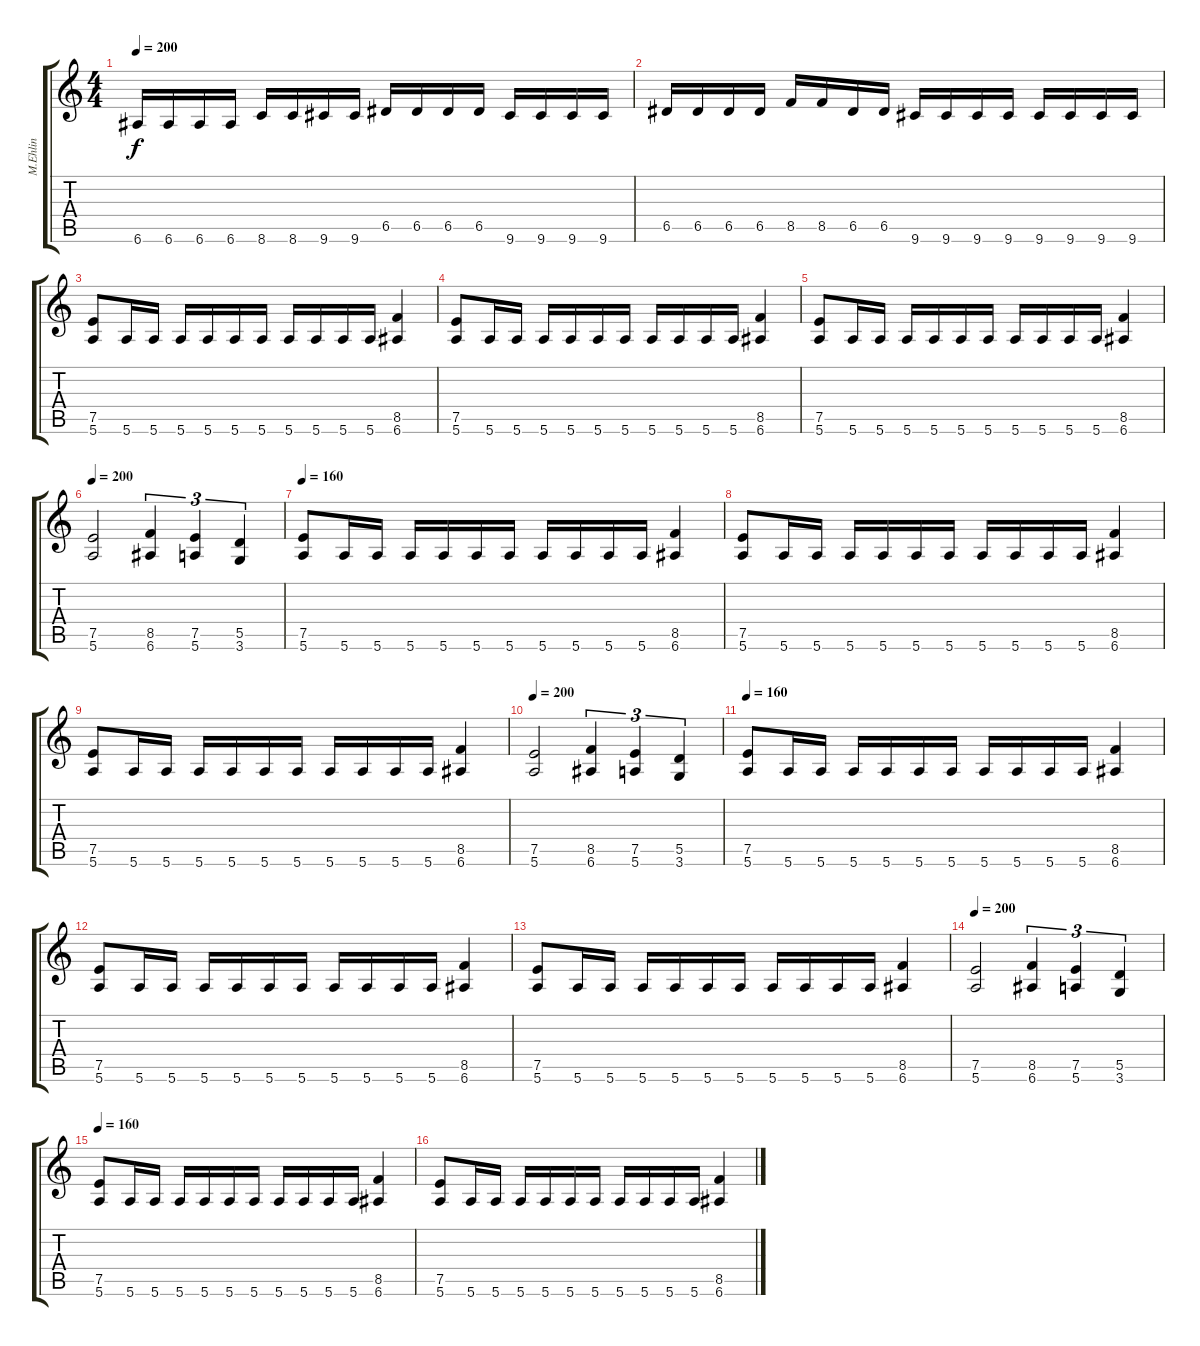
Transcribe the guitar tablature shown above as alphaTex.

\track ("M.Ehlin" "M.Ehlin") {instrument distortionguitar}
\staff {score tabs}
\tuning (E4 B3 G3 D3 A2 E2) {hide}
\ts (4 4)
\tempo 200
\clef g2
\ks c
6.6.16{dy f} 6.6.16 6.6.16 6.6.16 8.6.16 8.6.16 9.6.16 9.6.16 6.5.16 6.5.16 6.5.16 6.5.16 9.6.16 9.6.16 9.6.16 9.6.16 |
6.5.16 6.5.16 6.5.16 6.5.16 8.5.16 8.5.16 6.5.16 6.5.16 9.6.16 9.6.16 9.6.16 9.6.16 9.6.16 9.6.16 9.6.16 9.6.16 |
(7.5 5.6).8 5.6.16 5.6.16 5.6.16 5.6.16 5.6.16 5.6.16 5.6.16 5.6.16 5.6.16 5.6.16 (8.5 6.6).4 |
(7.5 5.6).8 5.6.16 5.6.16 5.6.16 5.6.16 5.6.16 5.6.16 5.6.16 5.6.16 5.6.16 5.6.16 (8.5 6.6).4 |
(7.5 5.6).8 5.6.16 5.6.16 5.6.16 5.6.16 5.6.16 5.6.16 5.6.16 5.6.16 5.6.16 5.6.16 (8.5 6.6).4 |
\tempo 200
(7.5 5.6).2 (8.5 6.6).4{tu (3 2)} (7.5 5.6).4{tu (3 2)} (5.5 3.6).4{tu (3 2)} |
\tempo 160
(7.5 5.6).8 5.6.16 5.6.16 5.6.16 5.6.16 5.6.16 5.6.16 5.6.16 5.6.16 5.6.16 5.6.16 (8.5 6.6).4 |
(7.5 5.6).8 5.6.16 5.6.16 5.6.16 5.6.16 5.6.16 5.6.16 5.6.16 5.6.16 5.6.16 5.6.16 (8.5 6.6).4 |
(7.5 5.6).8 5.6.16 5.6.16 5.6.16 5.6.16 5.6.16 5.6.16 5.6.16 5.6.16 5.6.16 5.6.16 (8.5 6.6).4 |
\tempo 200
(7.5 5.6).2 (8.5 6.6).4{tu (3 2)} (7.5 5.6).4{tu (3 2)} (5.5 3.6).4{tu (3 2)} |
\tempo 160
(7.5 5.6).8 5.6.16 5.6.16 5.6.16 5.6.16 5.6.16 5.6.16 5.6.16 5.6.16 5.6.16 5.6.16 (8.5 6.6).4 |
(7.5 5.6).8 5.6.16 5.6.16 5.6.16 5.6.16 5.6.16 5.6.16 5.6.16 5.6.16 5.6.16 5.6.16 (8.5 6.6).4 |
(7.5 5.6).8 5.6.16 5.6.16 5.6.16 5.6.16 5.6.16 5.6.16 5.6.16 5.6.16 5.6.16 5.6.16 (8.5 6.6).4 |
\tempo 200
(7.5 5.6).2 (8.5 6.6).4{tu (3 2)} (7.5 5.6).4{tu (3 2)} (5.5 3.6).4{tu (3 2)} |
\tempo 160
(7.5 5.6).8 5.6.16 5.6.16 5.6.16 5.6.16 5.6.16 5.6.16 5.6.16 5.6.16 5.6.16 5.6.16 (8.5 6.6).4 |
(7.5 5.6).8 5.6.16 5.6.16 5.6.16 5.6.16 5.6.16 5.6.16 5.6.16 5.6.16 5.6.16 5.6.16 (8.5 6.6).4
